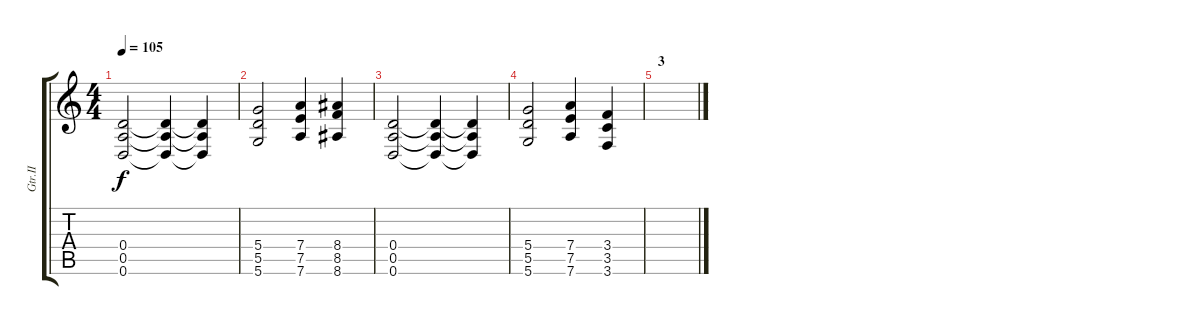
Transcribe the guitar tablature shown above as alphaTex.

\track ("Gtr.II" "Gtr.II") {instrument distortionguitar}
\staff {score tabs}
\tuning (E4 B3 G3 D3 A2 D2) {hide}
\ts (4 4)
\tempo 105
\clef g2
\ks c
(0.4 0.5 0.6).2{dy f} (0.4{t} 0.5{t} 0.6{t}).4 (0.4{t} 0.5{t} 0.6{t}).4 |
(5.4 5.5 5.6).2 (7.4 7.5 7.6).4 (8.4 8.5 8.6).4 |
(0.4 0.5 0.6).2 (0.4{t} 0.5{t} 0.6{t}).4 (0.4{t} 0.5{t} 0.6{t}).4 |
(5.4 5.5 5.6).2 (7.4 7.5 7.6).4 (3.4 3.5 3.6).4 |
\section ("" "3")
